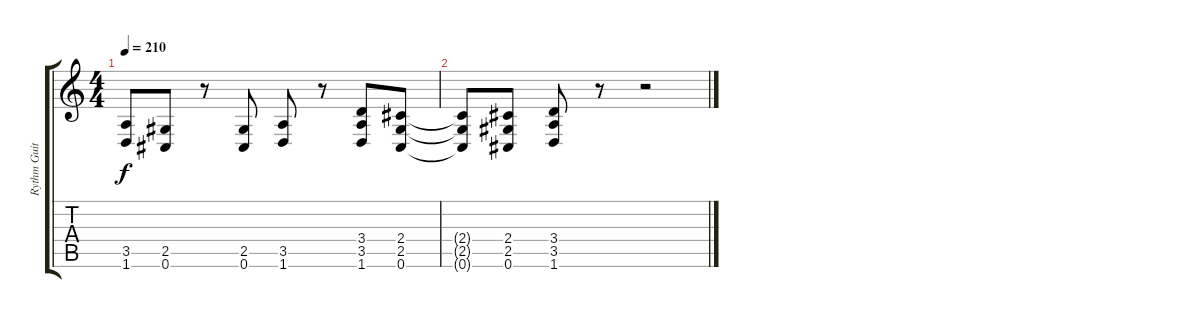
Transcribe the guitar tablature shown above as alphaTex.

\track ("Rythm Guitar" "Rythm Guit") {instrument overdrivenguitar}
\staff {score tabs}
\tuning (Db4 Ab3 E3 B2 Gb2 Db2) {hide}
\ts (4 4)
\tempo 210
\clef g2
\ks c
(3.5 1.6).8{dy f} (2.5 0.6).8 r.8 (2.5 0.6).8 (3.5 1.6).8 r.8 (3.4 3.5 1.6).8 (2.4 2.5 0.6).8 |
(2.4{t} 2.5{t} 0.6{t}).8 (2.4 2.5 0.6).8 (3.4 3.5 1.6).8 r.8 r.2
